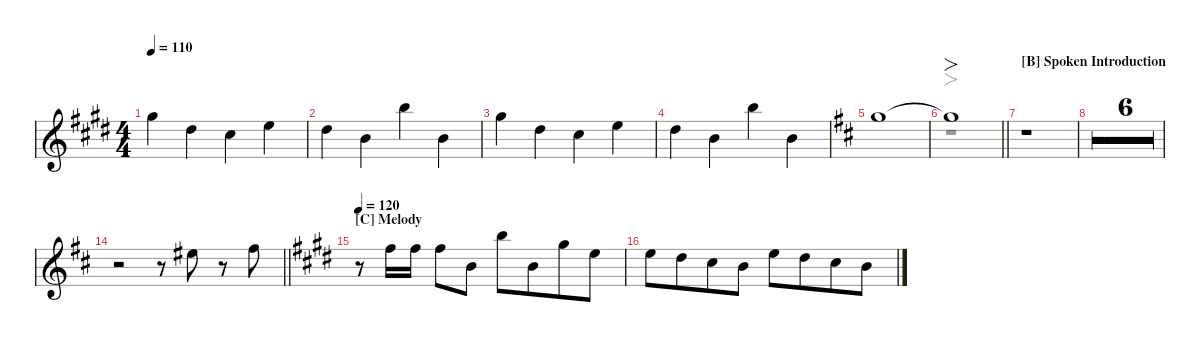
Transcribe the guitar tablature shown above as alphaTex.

\defaultSystemsLayout 4
\hideDynamics
\bracketExtendMode nobrackets
\singleTrackTrackNamePolicy hidden
\multiTrackTrackNamePolicy hidden
\firstSystemTrackNameMode fullname
\firstSystemTrackNameOrientation horizontal
\otherSystemsTrackNameOrientation horizontal
\track ("Soprano Choir" "Choir") {multiBarRest instrument choiraahs}
\staff {score}
\tuning (E4 B3 G3 D3 A2 E2)
\voice
\ts (4 4)
\tempo 110
\clef g2
\ks e
16.1{acc #}.4{dy mf} 16.2{acc #}.4 14.2{acc #}.4 17.2{acc forcenatural}.4 |
16.2{acc #}.4 16.3{acc forcenatural}.4 19.1{acc forcenatural}.4 16.3{acc forcenatural}.4 |
16.1{acc #}.4 16.2{acc #}.4 14.2{acc #}.4 17.2{acc forcenatural}.4 |
16.2{acc #}.4 16.3{acc forcenatural}.4 19.1{acc forcenatural}.4 16.3{acc forcenatural}.4 |
\ks bminor
15.1{acc forcenatural}.1 |
\barLineRight lightlight
15.1{t acc forcenatural}.1{fo} |
\section ("B" "Spoken Introduction")
r.1 |
r.1 |
r.1 |
r.1 |
r.1 |
r.1 |
r.1 |
\barLineRight lightlight
r.2 r.8 13.1{acc #}.8 r.8 14.1{acc #}.8 |
\section ("C" "Melody")
\tempo 120
\ks e
r.8 14.1{acc #}.16 14.1{acc #}.16 14.1{acc #}.8 16.3{acc forcenatural}.8 19.1{acc forcenatural}.8{beam merge} 16.3{acc forcenatural}.8{beam merge} 16.1{acc #}.8{beam merge} 17.2{acc forcenatural}.8 |
17.2{acc forcenatural}.8{beam merge} 16.2{acc #}.8{beam merge} 14.2{acc #}.8{beam merge} 12.2{acc forcenatural}.8 12.1{acc forcenatural}.8{beam merge} 11.1{acc #}.8{beam merge} 9.1{acc #}.8{beam merge} 7.1{acc forcenatural}.8
\voice
\clef g2
\ottava regular
\simile none
\ks e
|
|
|
|
\ks bminor
|
\barLineRight lightlight
r.1{fo dy mf} |
|
|
|
|
|
|
|
\barLineRight lightlight
|
\ks e
|
